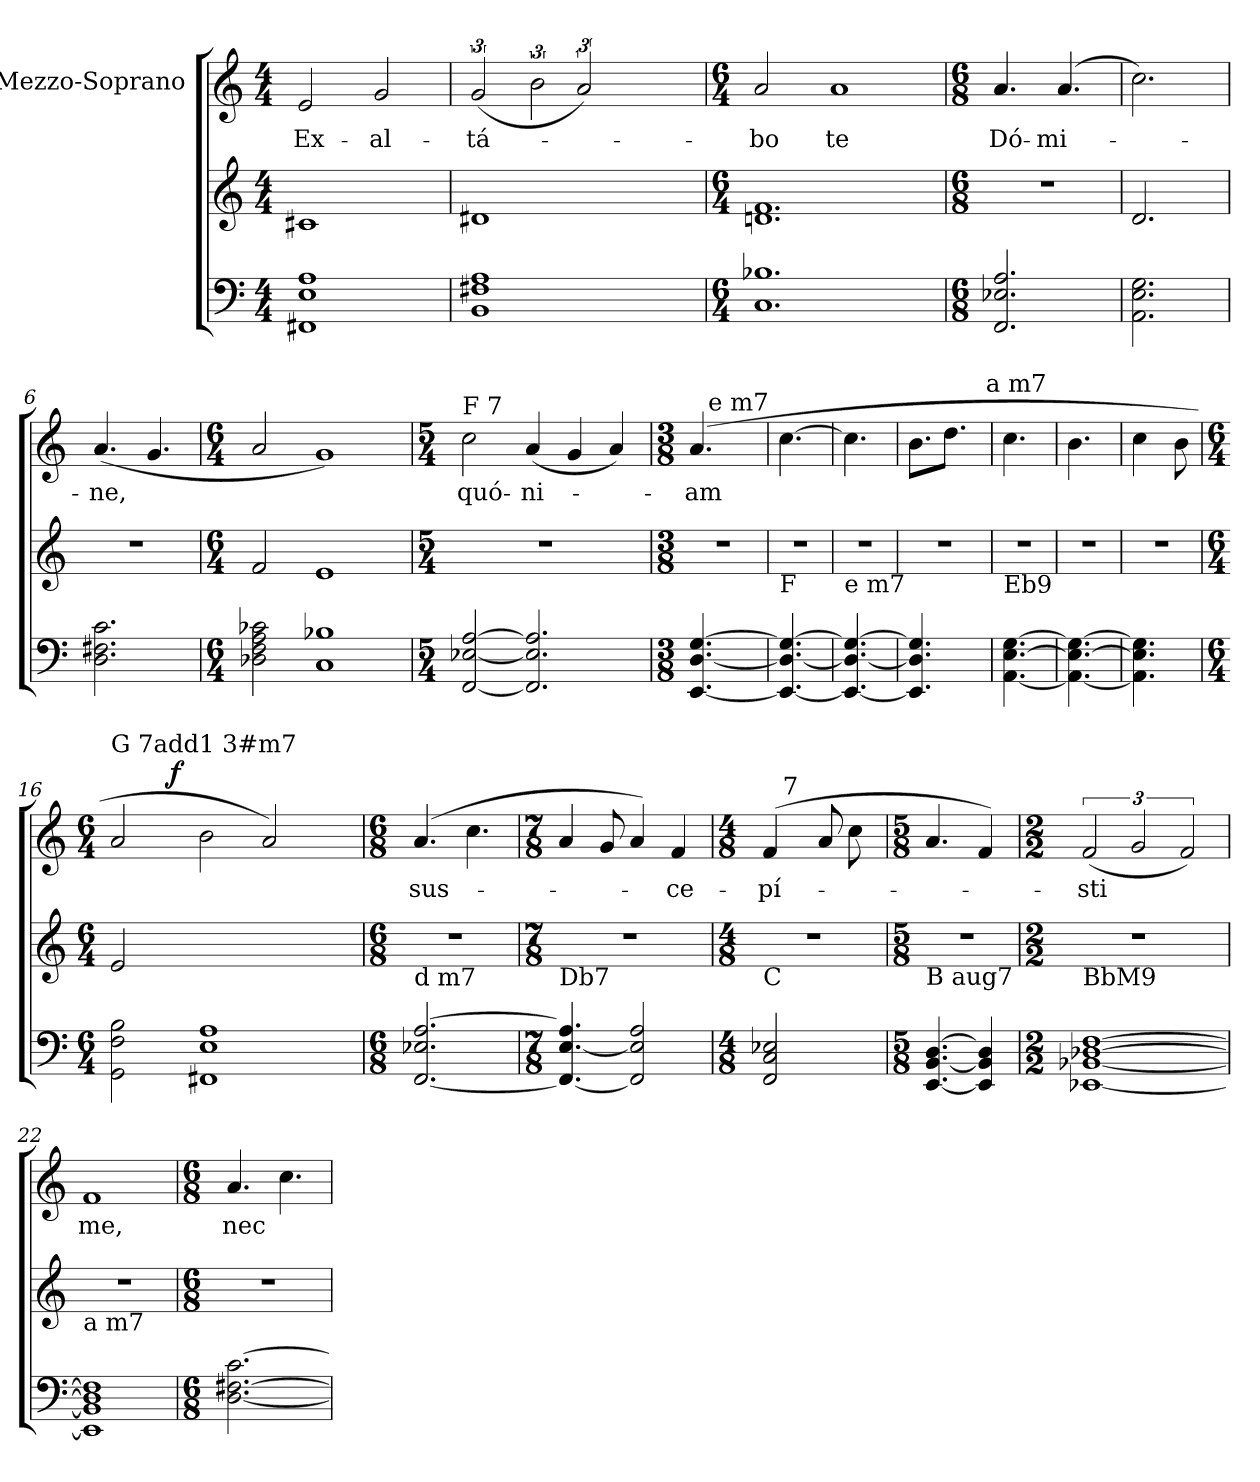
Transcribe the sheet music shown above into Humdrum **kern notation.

**kern	**kern	**kern	**text	**dynam
*part2	*part2	*part1	*part1	*part1
*staff3	*staff2	*staff1	*staff1	*staff1
*	*	*I"Mezzo-Soprano	*	*
!!LO:PB:g=z
*clefF4	*clefG2	*clefG2	*	*
*k[]	*k[]	*k[]	*	*
*C:	*C:	*C:	*	*
*M4/4	*M4/4	*M4/4	*	*
=1	=1	=1	=1	=1
!	!	!	!LO:LY:b	!
1FF#X 1E 1A	1c#X	2e/	Ex-	.
!	!	!	!LO:LY:b	!
.	.	2g/	-al-	.
=2	=2	=2	=2	=2
!	!	!	!LO:LY:b	!
*	*	*^	*	*
1BB 1F#X 1A	1d#X	(>3g/	3ryy	-tá-	.
.	.	8..ryy	3b\	.	.
.	.	3a/)	.	.	.
.	.	.	96%11ryy	.	.
.	.	.	8..ryy	.	.
.	.	96%11ryy	.	.	.
*	*	*v	*v	*	*
=3	=3	=3	=3	=3
*M6/4	*M6/4	*M6/4	*	*
!	!	!	!LO:LY:b	!
1.C 1.B-X	1.dn 1.f	2a/	-bo	.
!	!	!	!LO:LY:b	!
.	.	1a	te	.
=4	=4	=4	=4	=4
*M6/8	*M6/8	*M6/8	*	*
!	!	!	!LO:LY:b	!
2.FF/ 2.E-X/ 2.A/	2.r	4.a/	Dó-	.
!	!	!	!LO:LY:b	!
.	.	(>4.a/	-mi-	.
=5	=5	=5	=5	=5
2.AA\ 2.E\ 2.G\	2.d/	2.cc\)	.	.
=6	=6	=6	=6	=6
!	!	!	!LO:LY:b	!
2.D\ 2.F#X\ 2.c\	2.r	(<4.a/	-ne,	.
.	.	4.g/	.	.
=7	=7	=7	=7	=7
*M6/4	*M6/4	*M6/4	*	*
2D-X\ 2F\ 2A\ 2c-X\	2f/	2a/	.	.
1C 1B-X	1e	1g)	.	.
!!LO:LB:g=z
=8	=8	=8	=8	=8
*M5/4	*M5/4	*M5/4	*	*
!	!	!LO:TX:a:t=F 7	!	!
!	!	!	!LO:LY:b	!
[<2FF/ [>2E-X/ [>2A/	4%5r	2cc\	quó-	.
!	!	!	!LO:LY:b	!
2.FF/] 2.E-/] 2.A/]	.	(<4a/	-ni-	.
.	.	4g/	.	.
.	.	4a/)	.	.
=9	=9	=9	=9	=9
*M3/8	*M3/8	*M3/8	*	*
!	!	!	!LO:LY:b	!
*	*	*^	*	*
[<4.EE/ [>4.D/ [>4.G/	4.r	(>4.a/	16ryy	-am	.
!	!	!	!LO:TX:a:t=e m7	!	!
.	.	.	4ryy	.	.
.	.	.	16ryy	.	.
=10	=10	=10	=10	=10	=10
!	!LO:TX:b:t=F	!	!	!	!
*	*	*v	*v	*	*
4.EE/_ 4.D/_ 4.G/_	4.r	[>4.cc\	.	.
=11	=11	=11	=11	=11
!	!LO:TX:b:t=e m7	!	!	!
4.EE/_ 4.D/_ 4.G/_	4.r	4.cc\]	.	.
=12	=12	=12	=12	=12
*	*	*^	*	*
4.EE/] 4.D/] 4.G/]	4.r	8.b\L	3ryy	.	.
.	.	8.dd\J	.	.	.
.	.	.	48.ryy	.	.
!	!	!	!LO:TX:a:t=a m7	!	!
.	.	.	96ryy	.	.
=13	=13	=13	=13	=13	=13
!	!LO:TX:b:t=Eb9	!	!	!	!
*	*	*v	*v	*	*
[<4.AA\ [>4.E\ [>4.G\	4.r	4.cc\	.	.
=14	=14	=14	=14	=14
4.AA\_ 4.E\_ 4.G\_	4.r	4.b\	.	.
=15	=15	=15	=15	=15
4.AA\] 4.E\] 4.G\]	4.r	4cc\	.	.
.	.	8b\	.	.
=16	=16	=16	=16	=16
*M6/4	*M6/4	*M6/4	*	*
*	*	*^	*	*
!	!	!LO:TX:a:t=G 7add1 3#m7	!	!	!
2GG\ 2F\ 2B\	2e/	2a/	3ryy	.	.
.	.	.	48.ryy	.	.
!	!	!	!	!	!LO:DY:a
.	.	.	3%2ryy	.	f
1FF#X 1E 1A	1ryy	2b\	.	.	.
.	.	2a/)	.	.	.
.	.	.	3ryy	.	.
.	.	.	12ryy	.	.
.	.	.	24ryy	.	.
.	.	.	96ryy	.	.
*	*	*v	*v	*	*
=17	=17	=17	=17	=17
*M6/8	*M6/8	*M6/8	*	*
*	*	*^	*	*
!	!	!LO:TX:a:t=F 7	!	!	!
!	!LO:TX:b:t=d m7	!	!	!	!
!	!	!	!	!LO:LY:b	!
*	*	*v	*v	*	*
[<2.FF/ 2.E-X/ [<2.A/	2.r	(>4.a/	sus-	.
.	.	4.cc\	.	.
!!LO:LB:g=z
=18	=18	=18	=18	=18
*M7/8	*M7/8	*M7/8	*	*
!	!LO:TX:b:t=Db7	!	!	!
4.FF/_ [>4.E/ 4.A/]	2..r	4a/	.	.
.	.	8g/	.	.
2FF/] 2E/] 2A/	.	4a/)	.	.
!	!	!	!LO:LY:b	!
.	.	4f/	-ce-	.
=19	=19	=19	=19	=19
*M4/8	*M4/8	*M4/8	*	*
!	!LO:TX:b:t=C	!	!	!
!	!	!	!LO:LY:b	!
*	*	*^	*	*
2FF/ 2C/ 2E-X/	2r	(>4f/	24ryy	-pí-	.
.	.	.	96ryy	.	.
!	!	!	!LO:TX:a:t=7	!	!
.	.	.	3ryy	.	.
.	.	8a/	.	.	.
.	.	8cc\	.	.	.
.	.	.	12ryy	.	.
.	.	.	48.ryy	.	.
*	*	*v	*v	*	*
=20	=20	=20	=20	=20
*M5/8	*M5/8	*M5/8	*	*
*	*	*^	*	*
!	!LO:TX:b:t=B aug7	!	!	!	!
*	*	*v	*v	*	*
[<4.EE/ [<4.BB/ [>4.D/	8%5r	4.a/	.	.
4EE/] 4BB/] 4D/]	.	4f/)	.	.
=21	=21	=21	=21	=21
*M2/2	*M2/2	*M2/2	*	*
!	!LO:TX:b:t=BbM9	!	!	!
!	!	!	!LO:LY:b	!
[<1EE-X [<1BB-X [>1D-X [>1F	1r	(<3f/	-sti	.
.	.	3g/	.	.
.	.	3f/)	.	.
=22	=22	=22	=22	=22
!	!LO:TX:b:t=a m7	!	!	!
!	!	!	!LO:LY:b	!
1EE-] 1BB-] 1D-] 1F]	1r	1f	me,	.
=23	=23	=23	=23	=23
*M6/8	*M6/8	*M6/8	*	*
!	!	!	!LO:LY:b	!
[<2.D\ [>2.F#X\ [>2.c\	2.r	4.a/	nec	.
.	.	4.cc\	.	.
=	=	=	=	=
*-	*-	*-	*-	*-
